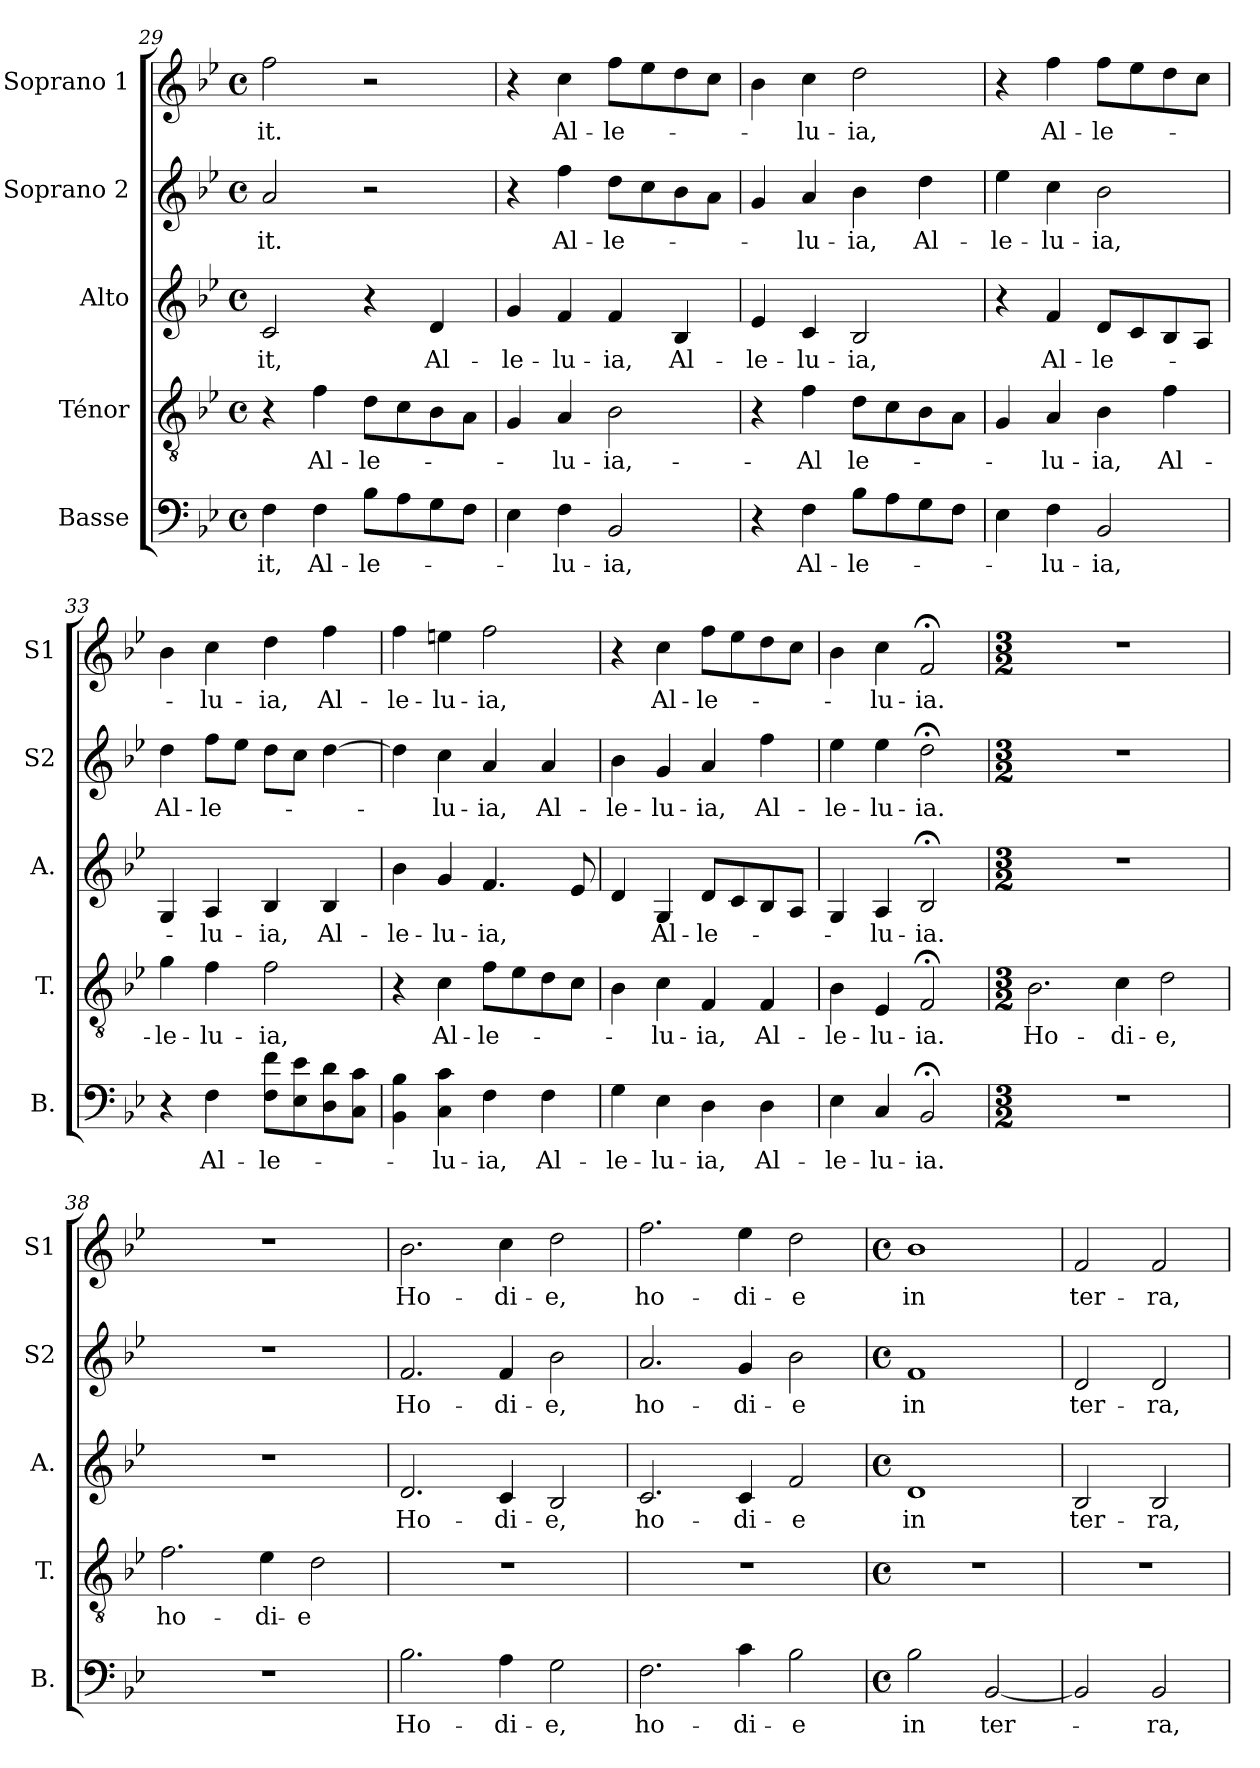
**kern	**text	**kern	**text	**kern	**text	**kern	**text	**kern	**text
*part5	*part5	*part4	*part4	*part3	*part3	*part2	*part2	*part1	*part1
*staff5	*staff5	*staff4	*staff4	*staff3	*staff3	*staff2	*staff2	*staff1	*staff1
*I"Basse	*	*I"Ténor	*	*I"Alto	*	*I"Soprano 2	*	*I"Soprano 1	*
*I'B.	*	*I'T.	*	*I'A.	*	*I'S2	*	*I'S1	*
*clefF4	*	*clefGv2	*	*clefG2	*	*clefG2	*	*clefG2	*
*k[b-e-]	*	*k[b-e-]	*	*k[b-e-]	*	*k[b-e-]	*	*k[b-e-]	*
*M4/4	*	*M4/4	*	*M4/4	*	*M4/4	*	*M4/4	*
*met(c)	*	*met(c)	*	*met(c)	*	*met(c)	*	*met(c)	*
=29	=29	=29	=29	=29	=29	=29	=29	=29	=29
!	!LO:LY:b	!	!	!	!LO:LY:b	!	!LO:LY:b	!	!LO:LY:b
4F\	-it,	4r	.	2c/	-it,	2a/	-it.	2ff\	-it.
!	!LO:LY:b	!	!LO:LY:b	!	!	!	!	!	!
4F\	Al-	4f\	Al-	.	.	.	.	.	.
!	!LO:LY:b	!	!LO:LY:b	!	!	!	!	!	!
8B-\L	-le-	8d\L	-le-	4r	.	2r	.	2r	.
8A\	.	8c\	.	.	.	.	.	.	.
!	!	!	!	!	!LO:LY:b	!	!	!	!
8G\	.	8B-\	.	4d/	Al-	.	.	.	.
8F\J	.	8A\J	.	.	.	.	.	.	.
=30	=30	=30	=30	=30	=30	=30	=30	=30	=30
!	!	!	!	!	!LO:LY:b	!	!	!	!
4E-\	.	4G/	.	4g/	-le-	4r	.	4r	.
!	!LO:LY:b	!	!LO:LY:b	!	!LO:LY:b	!	!LO:LY:b	!	!LO:LY:b
4F\	-lu-	4A/	-lu-	4f/	-lu-	4ff\	Al-	4cc\	Al-
!	!LO:LY:b	!	!LO:LY:b	!	!LO:LY:b	!	!LO:LY:b	!	!LO:LY:b
2BB-/	-ia,	2B-\	-ia,-	4f/	-ia,	8dd\L	-le-	8ff\L	-le-
.	.	.	.	.	.	8cc\	.	8ee-\	.
!	!	!	!	!	!LO:LY:b	!	!	!	!
.	.	.	.	4B-/	Al-	8b-\	.	8dd\	.
.	.	.	.	.	.	8a\J	.	8cc\J	.
!!LO:PB:g=z
=31	=31	=31	=31	=31	=31	=31	=31	=31	=31
!	!	!	!	!	!LO:LY:b	!	!	!	!
4r	.	4r	.	4e-/	-le-	4g/	.	4b-\	.
!	!LO:LY:b	!	!LO:LY:b	!	!LO:LY:b	!	!LO:LY:b	!	!LO:LY:b
4F\	Al-	4f\	-Al	4c/	-lu-	4a/	-lu-	4cc\	-lu-
!	!LO:LY:b	!	!LO:LY:b	!	!LO:LY:b	!	!LO:LY:b	!	!LO:LY:b
8B-\L	-le-	8d\L	le-	2B-/	-ia,	4b-\	-ia,	2dd\	-ia,
8A\	.	8c\	.	.	.	.	.	.	.
!	!	!	!	!	!	!	!LO:LY:b	!	!
8G\	.	8B-\	.	.	.	4dd\	Al-	.	.
8F\J	.	8A\J	.	.	.	.	.	.	.
=32	=32	=32	=32	=32	=32	=32	=32	=32	=32
!	!	!	!	!	!	!	!LO:LY:b	!	!
4E-\	.	4G/	.	4r	.	4ee-\	-le-	4r	.
!	!LO:LY:b	!	!LO:LY:b	!	!LO:LY:b	!	!LO:LY:b	!	!LO:LY:b
4F\	-lu-	4A/	-lu-	4f/	Al-	4cc\	-lu-	4ff\	Al-
!	!LO:LY:b	!	!LO:LY:b	!	!LO:LY:b	!	!LO:LY:b	!	!LO:LY:b
2BB-/	-ia,	4B-\	-ia,	8d/L	-le-	2b-\	-ia,	8ff\L	-le-
.	.	.	.	8c/	.	.	.	8ee-\	.
!	!	!	!LO:LY:b	!	!	!	!	!	!
.	.	4f\	Al-	8B-/	.	.	.	8dd\	.
.	.	.	.	8A/J	.	.	.	8cc\J	.
=33	=33	=33	=33	=33	=33	=33	=33	=33	=33
!	!	!	!LO:LY:b	!	!	!	!LO:LY:b	!	!
4r	.	4g\	-le-	4G/	.	4dd\	Al-	4b-\	.
!	!LO:LY:b	!	!LO:LY:b	!	!LO:LY:b	!	!LO:LY:b	!	!LO:LY:b
4F\	Al-	4f\	-lu-	4A/	-lu-	8ff\L	-le-	4cc\	-lu-
.	.	.	.	.	.	8ee-\J	.	.	.
!	!LO:LY:b	!	!LO:LY:b	!	!LO:LY:b	!	!	!	!LO:LY:b
8F\ 8f\L	-le-	2f\	-ia,	4B-/	-ia,	8dd\L	.	4dd\	-ia,
8E-\ 8e-\	.	.	.	.	.	8cc\J	.	.	.
!	!	!	!	!	!LO:LY:b	!	!	!	!LO:LY:b
8D\ 8d\	.	.	.	4B-/	Al-	[4dd\	.	4ff\	Al-
8C\ 8c\J	.	.	.	.	.	.	.	.	.
=34	=34	=34	=34	=34	=34	=34	=34	=34	=34
!	!	!	!	!	!LO:LY:b	!	!	!	!LO:LY:b
4BB-\ 4B-\	.	4r	.	4b-\	-le-	4dd\]	.	4ff\	-le-
!	!LO:LY:b	!	!LO:LY:b	!	!LO:LY:b	!	!LO:LY:b	!	!LO:LY:b
4C\ 4c\	-lu-	4c\	Al-	4g/	-lu-	4cc\	-lu-	4een\	-lu-
!	!LO:LY:b	!	!LO:LY:b	!	!LO:LY:b	!	!LO:LY:b	!	!LO:LY:b
4F\	-ia,	8f\L	-le-	4.f/	-ia,	4a/	-ia,	2ff\	-ia,
.	.	8e-\	.	.	.	.	.	.	.
!	!LO:LY:b	!	!	!	!	!	!LO:LY:b	!	!
4F\	Al-	8d\	.	.	.	4a/	Al-	.	.
.	.	8c\J	.	8e-/	.	.	.	.	.
=35	=35	=35	=35	=35	=35	=35	=35	=35	=35
!	!LO:LY:b	!	!	!	!	!	!LO:LY:b	!	!
4G\	-le-	4B-\	.	4d/	.	4b-\	-le-	4r	.
!	!LO:LY:b	!	!LO:LY:b	!	!LO:LY:b	!	!LO:LY:b	!	!LO:LY:b
4E-\	-lu-	4c\	-lu-	4G/	Al-	4g/	-lu-	4cc\	Al-
!	!LO:LY:b	!	!LO:LY:b	!	!LO:LY:b	!	!LO:LY:b	!	!LO:LY:b
4D\	-ia,	4F/	-ia,	8d/L	-le-	4a/	-ia,	8ff\L	-le-
.	.	.	.	8c/	.	.	.	8ee-\	.
!	!LO:LY:b	!	!LO:LY:b	!	!	!	!LO:LY:b	!	!
4D\	Al-	4F/	Al-	8B-/	.	4ff\	Al-	8dd\	.
.	.	.	.	8A/J	.	.	.	8cc\J	.
=36	=36	=36	=36	=36	=36	=36	=36	=36	=36
!	!LO:LY:b	!	!LO:LY:b	!	!	!	!LO:LY:b	!	!
4E-\	-le-	4B-\	-le-	4G/	.	4ee-\	-le-	4b-\	.
!	!LO:LY:b	!	!LO:LY:b	!	!LO:LY:b	!	!LO:LY:b	!	!LO:LY:b
4C/	-lu-	4E-/	-lu-	4A/	-lu-	4ee-\	-lu-	4cc\	-lu-
!	!LO:LY:b	!	!LO:LY:b	!	!LO:LY:b	!	!LO:LY:b	!	!LO:LY:b
2BB-;</	-ia.	2F;</	-ia.	2B-;</	-ia.	2dd;<\	-ia.	2f;</	-ia.
=37	=37	=37	=37	=37	=37	=37	=37	=37	=37
*M3/2	*	*M3/2	*	*M3/2	*	*M3/2	*	*M3/2	*
*	*	*	*	*	*	*	*	*MM260	*
!	!	!	!LO:LY:b	!	!	!	!	!	!
1.r	.	2.B-\	Ho-	1.r	.	1.r	.	1.r	.
!	!	!	!LO:LY:b	!	!	!	!	!	!
.	.	4c\	-di-	.	.	.	.	.	.
!	!	!	!LO:LY:b	!	!	!	!	!	!
.	.	2d\	-e,	.	.	.	.	.	.
=38	=38	=38	=38	=38	=38	=38	=38	=38	=38
!	!	!	!LO:LY:b	!	!	!	!	!	!
1.r	.	2.f\	ho-	1.r	.	1.r	.	1.r	.
!	!	!	!LO:LY:b	!	!	!	!	!	!
.	.	4e-\	-di-	.	.	.	.	.	.
!	!	!	!LO:LY:b	!	!	!	!	!	!
.	.	2d\	-e	.	.	.	.	.	.
!!LO:LB:g=z
=39	=39	=39	=39	=39	=39	=39	=39	=39	=39
!	!LO:LY:b	!	!	!	!LO:LY:b	!	!LO:LY:b	!	!LO:LY:b
2.B-\	Ho-	1.r	.	2.d/	Ho-	2.f/	Ho-	2.b-\	Ho-
!	!LO:LY:b	!	!	!	!LO:LY:b	!	!LO:LY:b	!	!LO:LY:b
4A\	-di-	.	.	4c/	-di-	4f/	-di-	4cc\	-di-
!	!LO:LY:b	!	!	!	!LO:LY:b	!	!LO:LY:b	!	!LO:LY:b
2G\	-e,	.	.	2B-/	-e,	2b-\	-e,	2dd\	-e,
=40	=40	=40	=40	=40	=40	=40	=40	=40	=40
!	!LO:LY:b	!	!	!	!LO:LY:b	!	!LO:LY:b	!	!LO:LY:b
2.F\	ho-	1.r	.	2.c/	ho-	2.a/	ho-	2.ff\	ho-
!	!LO:LY:b	!	!	!	!LO:LY:b	!	!LO:LY:b	!	!LO:LY:b
4c\	-di-	.	.	4c/	-di-	4g/	-di-	4ee-\	-di-
!	!LO:LY:b	!	!	!	!LO:LY:b	!	!LO:LY:b	!	!LO:LY:b
2B-\	-e	.	.	2f/	-e	2b-\	-e	2dd\	-e
=41	=41	=41	=41	=41	=41	=41	=41	=41	=41
*M4/4	*	*M4/4	*	*M4/4	*	*M4/4	*	*M4/4	*
*met(c)	*	*met(c)	*	*met(c)	*	*met(c)	*	*met(c)	*
*	*	*	*	*	*	*	*	*MM130	*
!	!LO:LY:b	!	!	!	!LO:LY:b	!	!LO:LY:b	!	!LO:LY:b
2B-\	in	1r	.	1d	in	1f	in	1b-	in
!	!LO:LY:b	!	!	!	!	!	!	!	!
[2BB-/	ter-	.	.	.	.	.	.	.	.
=42	=42	=42	=42	=42	=42	=42	=42	=42	=42
!	!	!	!	!	!LO:LY:b	!	!LO:LY:b	!	!LO:LY:b
2BB-/]	.	1r	.	2B-/	ter-	2d/	ter-	2f/	ter-
!	!LO:LY:b	!	!	!	!LO:LY:b	!	!LO:LY:b	!	!LO:LY:b
2BB-/	-ra,	.	.	2B-/	-ra,	2d/	-ra,	2f/	-ra,
=	=	=	=	=	=	=	=	=	=
*-	*-	*-	*-	*-	*-	*-	*-	*-	*-
